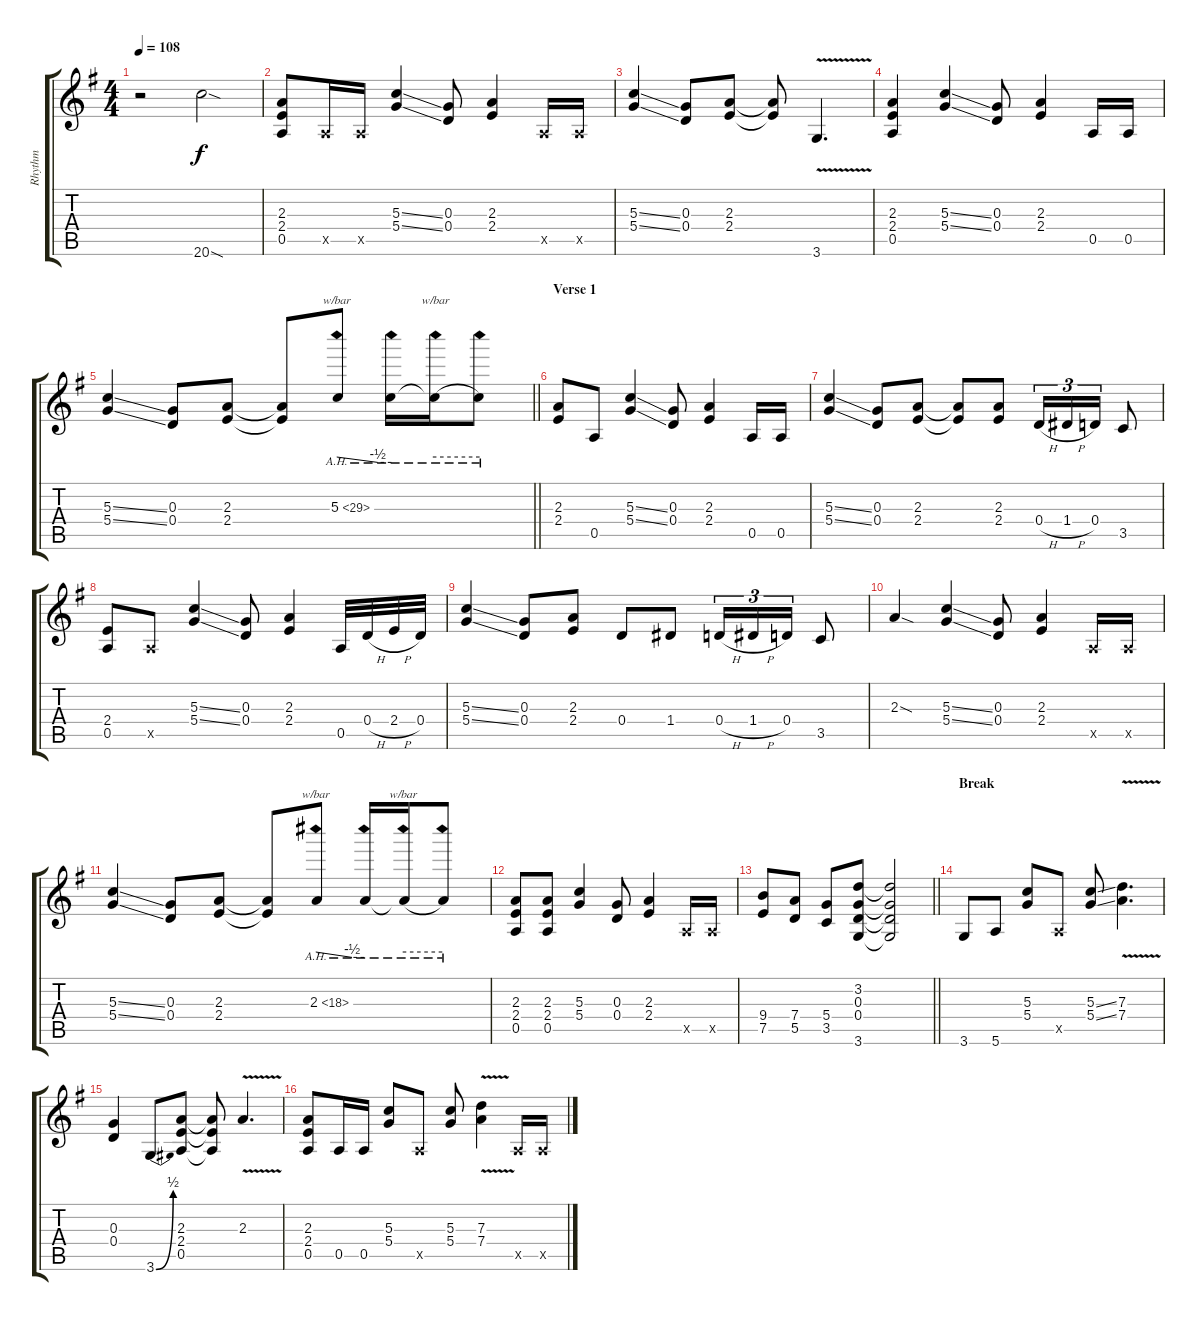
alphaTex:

\track ("Rhythm" "Rhythm") {instrument distortionguitar}
\staff {score tabs}
\tuning (E4 B3 G3 D3 A2 E2) {hide}
\ts (4 4)
\tempo 108
\clef g2
\ks g
r.2{dy f instrument distortionguitar} 20.6{sod}.2 |
(2.3 2.4 0.5).8 0.5{x}.16 0.5{x}.16 (5.3{ss} 5.4{ss}).4 (0.3 0.4).8 (2.3 2.4).4 0.5{x}.16 0.5{x}.16 |
(5.3{ss} 5.4{ss}).4 (0.3 0.4).8 (2.3 2.4).8 (2.3{t} 2.4{t}).8 3.6{v}.4{d} |
(2.3 2.4 0.5).4 (5.3{ss} 5.4{ss}).4 (0.3 0.4).8 (2.3 2.4).4 0.5.16 0.5.16 |
\barLineRight lightlight
(5.3{ss} 5.4{ss}).4 (0.3 0.4).8 (2.3 2.4).8 (2.3{t} 2.4{t}).8 5.3{ah 24}.8{tbe (custom default 0 0 45 -2 60 -2)} 5.3{ah 24 t}.16 5.3{ah 24 t}.16{tbe (hold default 0 0 60 0)} 5.3{ah 24 t}.8 |
\section ("" "Verse 1")
(2.3 2.4).8 0.5.8 (5.3{ss} 5.4{ss}).4 (0.3 0.4).8 (2.3 2.4).4 0.5.16 0.5.16 |
(5.3{ss} 5.4{ss}).4 (0.3 0.4).8 (2.3 2.4).8 (2.3{t} 2.4{t}).8 (2.3 2.4).8 0.4{h}.16{tu (3 2)} 1.4{h}.16{tu (3 2)} 0.4.16{tu (3 2)} 3.5.8 |
(2.4 0.5).8 0.5{x}.8 (5.3{ss} 5.4{ss}).4 (0.3 0.4).8 (2.3 2.4).4 0.5.32 0.4{h}.32 2.4{h}.32 0.4.32 |
(5.3{ss} 5.4{ss}).4 (0.3 0.4).8 (2.3 2.4).8 0.4.8 1.4.8 0.4{h}.16{tu (3 2)} 1.4{h}.16{tu (3 2)} 0.4.16{tu (3 2)} 3.5.8 |
2.3{sod}.4 (5.3{ss} 5.4{ss}).4 (0.3 0.4).8 (2.3 2.4).4 0.5{x}.16 0.5{x}.16 |
(5.3{ss} 5.4{ss}).4 (0.3 0.4).8 (2.3 2.4).8 (2.3{t} 2.4{t}).8 2.3{ah 16}.8{tbe (custom default 0 0 45 -2 60 -2)} 2.3{ah 16 t}.16 2.3{ah 16 t}.16{tbe (hold default 0 0 60 0)} 2.3{ah 16 t}.8 |
(2.3 2.4 0.5).8 (2.3 2.4 0.5).8 (5.3 5.4).4 (0.3 0.4).8 (2.3 2.4).4 0.5{x}.16 0.5{x}.16 |
\barLineRight lightlight
(9.4 7.5).8 (7.4 5.5).8 (5.4 3.5).8 (3.2 0.3 0.4 3.6).8 (3.2{t} 0.3{t} 0.4{t} 3.6{t}).2 |
\section ("" "Break")
3.6.8 5.6.8 (5.3 5.4).8 0.5{x}.8 (5.3{ss} 5.4{ss}).8 (7.3{v} 7.4{v}).4{d} |
(0.3 0.4).4 3.6{be (bend 0 0 60 2)}.8 (2.3 2.4 0.5).8 (2.3{t} 2.4{t} 0.5{t}).8 2.3{v}.4{d} |
(2.3 2.4 0.5).8 0.5.16 0.5.16 (5.3 5.4).8 0.5{x}.8 (5.3 5.4).8 (7.3{v} 7.4{v}).4 0.5{x}.16 0.5{x}.16
